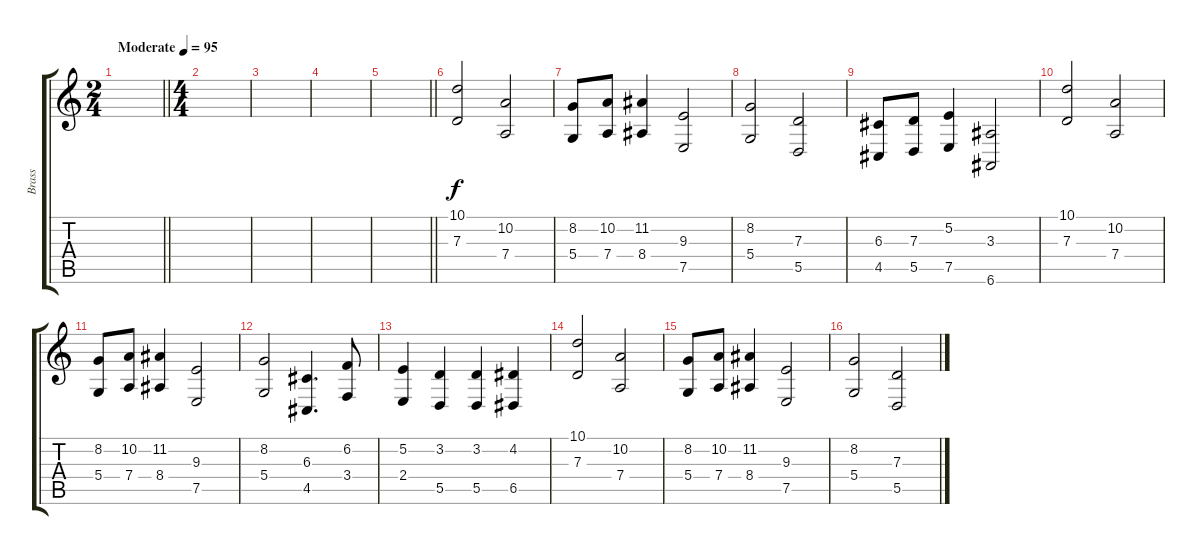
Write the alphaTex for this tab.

\track ("Brass" "Brass") {instrument frenchhorn}
\staff {score tabs}
\tuning (E4 B3 G3 D3 A2 E2) {hide}
\ts (2 4)
\tempo (95 "Moderate")
\clef g2
\barLineRight lightlight
\ks c
|
\ts (4 4)
\section ("" "")
|
|
|
\barLineRight lightlight
|
\section ("" "")
(10.1 7.3).2 (10.2 7.4).2 |
(8.2 5.4).8 (10.2 7.4).8 (11.2 8.4).4 (9.3 7.5).2 |
(8.2 5.4).2 (7.3 5.5).2 |
(6.3 4.5).8 (7.3 5.5).8 (5.2 7.5).4 (3.3 6.6).2 |
(10.1 7.3).2 (10.2 7.4).2 |
(8.2 5.4).8 (10.2 7.4).8 (11.2 8.4).4 (9.3 7.5).2 |
(8.2 5.4).2 (6.3 4.5).4{d} (6.2 3.4).8 |
(5.2 2.4).4 (3.2 5.5).4 (3.2 5.5).4 (4.2 6.5).4 |
(10.1 7.3).2 (10.2 7.4).2 |
(8.2 5.4).8 (10.2 7.4).8 (11.2 8.4).4 (9.3 7.5).2 |
(8.2 5.4).2 (7.3 5.5).2
